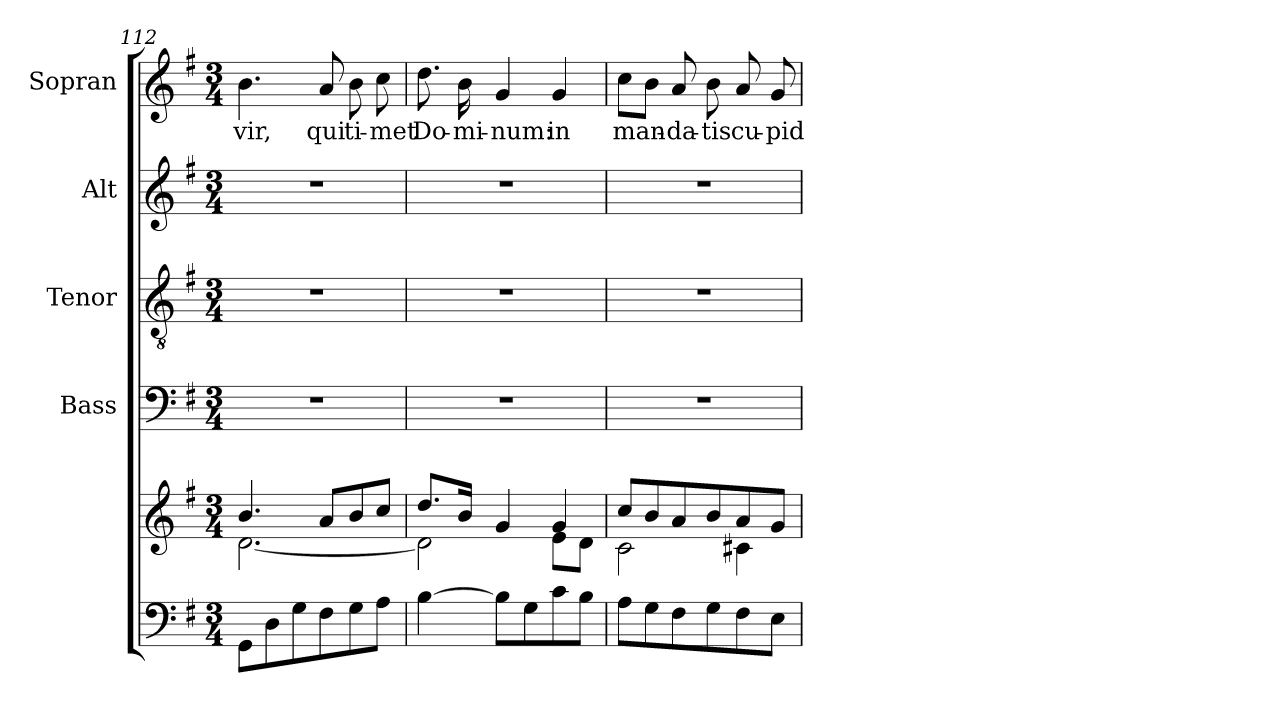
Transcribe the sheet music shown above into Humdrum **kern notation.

**kern	**kern	**kern	**kern	**kern	**kern	**text
*part5	*part5	*part4	*part3	*part2	*part1	*part1
*staff6	*staff5	*staff4	*staff3	*staff2	*staff1	*staff1
*	*	*I"Bass	*I"Tenor	*I"Alt	*I"Sopran	*
*	*	*I'B	*I'T	*I'A	*I'S	*
*clefF4	*clefG2	*clefF4	*clefGv2	*clefG2	*clefG2	*
*k[f#]	*k[f#]	*k[f#]	*k[f#]	*k[f#]	*k[f#]	*
*G:	*G:	*G:	*G:	*G:	*G:	*
*M3/4	*M3/4	*M3/4	*M3/4	*M3/4	*M3/4	*
=112	=112	=112	=112	=112	=112	=112
*	*^	*	*	*	*	*
!	!	!	!	!	!	!	!LO:LY:b
8GG\L	4.b/	[<2.d\	2.r	2.r	2.r	4.b\	vir,
8D\	.	.	.	.	.	.	.
8G\	.	.	.	.	.	.	.
!	!	!	!	!	!	!	!LO:LY:b
8F#\	8a/L	.	.	.	.	8a/	qui
!	!	!	!	!	!	!	!LO:LY:b
8G\	8b/	.	.	.	.	8b\	ti-
!	!	!	!	!	!	!	!LO:LY:b
8A\J	8cc/J	.	.	.	.	8cc\	-met
=113	=113	=113	=113	=113	=113	=113	=113
!	!	!	!	!	!	!	!LO:LY:b
[4B\	8.dd/L	2d\]	2.r	2.r	2.r	8.dd\	Do-
!	!	!	!	!	!	!	!LO:LY:b
.	16b/Jk	.	.	.	.	16b\	-mi-
!	!	!	!	!	!	!	!LO:LY:b
8B\L]	4g/	.	.	.	.	4g/	-num:
8G\	.	.	.	.	.	.	.
!	!	!	!	!	!	!	!LO:LY:b
8c\	4g/	8e\L	.	.	.	4g/	in
8B\J	.	8d\J	.	.	.	.	.
=114	=114	=114	=114	=114	=114	=114	=114
!	!	!	!	!	!	!	!LO:LY:b
8A\L	8cc/L	2c\	2.r	2.r	2.r	8cc\L	man-
8G\	8b/	.	.	.	.	8b\J	.
!	!	!	!	!	!	!	!LO:LY:b
8F#\	8a/	.	.	.	.	8a/	-da-
!	!	!	!	!	!	!	!LO:LY:b
8G\	8b/	.	.	.	.	8b\	-tis
!	!	!	!	!	!	!	!LO:LY:b
8F#\	8a/	4c#X\	.	.	.	8a/	cu-
!	!	!	!	!	!	!	!LO:LY:b
8E\J	8g/J	.	.	.	.	8g/	-pid
*	*v	*v	*	*	*	*	*
=	=	=	=	=	=	=
*-	*-	*-	*-	*-	*-	*-
